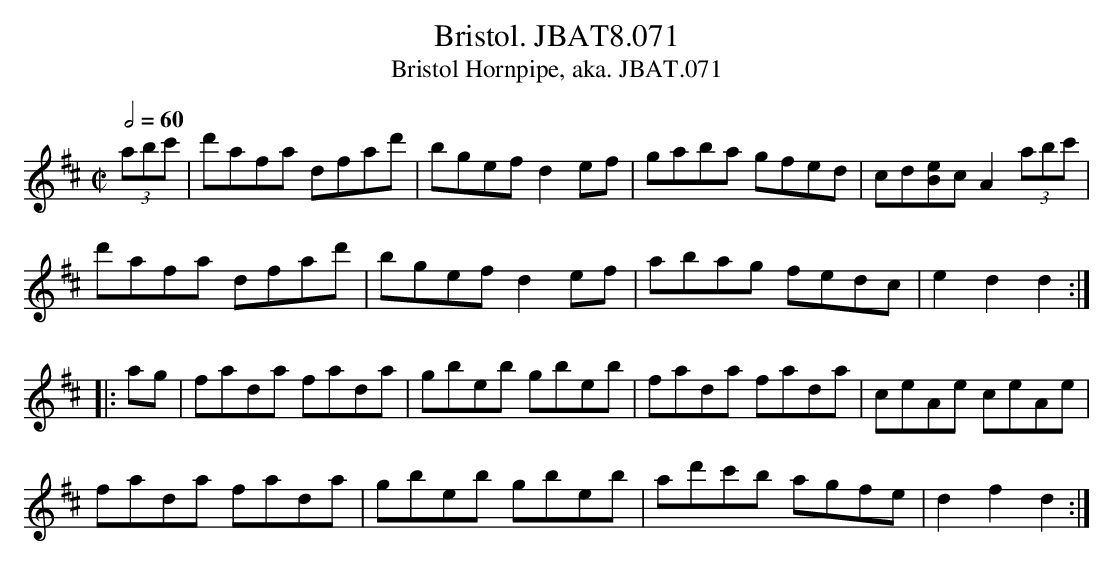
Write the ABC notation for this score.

X:1
T:Bristol. JBAT8.071
T:Bristol Hornpipe, aka. JBAT.071
M:C|
L:1/8
Q:1/2=60
K:D
(3abc'|d'afa dfad'|bgef d2 ef|gaba gfed|cd[Be]c A2 (3abc'|
d'afa dfad'|bgef d2 ef|abag fedc|e2 d2 d2:|
|:ag|fada fada|gbeb gbeb|fada fada|ceAe ceAe|
fada fada|gbeb gbeb|ad'c'b agfe|d2 f2 d2:|
